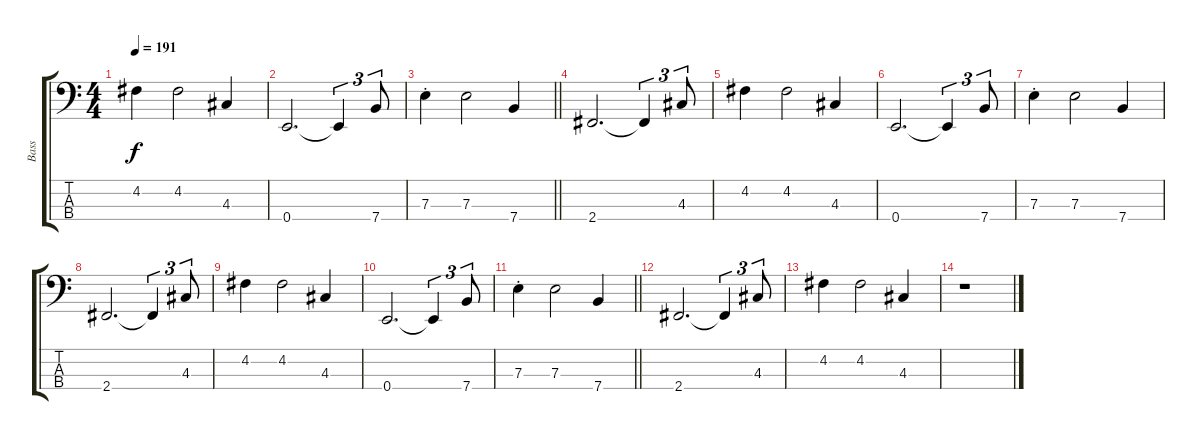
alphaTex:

\track ("Bass" "Bass") {instrument electricbassfinger}
\staff {score tabs}
\tuning (G2 D2 A1 E1) {hide}
\ts (4 4)
\tempo 191
\clef f4
\ks c
4.2.4{dy f} 4.2.2 4.3.4 |
0.4.2{d} 0.4{t}.4{tu (3 2)} 7.4.8{tu (3 2)} |
\barLineRight lightlight
7.3{st}.4 7.3.2 7.4.4 |
2.4.2{d} 2.4{t}.4{tu (3 2)} 4.3.8{tu (3 2)} |
4.2.4 4.2.2 4.3.4 |
0.4.2{d} 0.4{t}.4{tu (3 2)} 7.4.8{tu (3 2)} |
7.3{st}.4 7.3.2 7.4.4 |
2.4.2{d} 2.4{t}.4{tu (3 2)} 4.3.8{tu (3 2)} |
4.2.4 4.2.2 4.3.4 |
0.4.2{d} 0.4{t}.4{tu (3 2)} 7.4.8{tu (3 2)} |
\barLineRight lightlight
7.3{st}.4 7.3.2 7.4.4 |
2.4.2{d} 2.4{t}.4{tu (3 2)} 4.3.8{tu (3 2)} |
4.2.4 4.2.2 4.3.4 |
r.1
